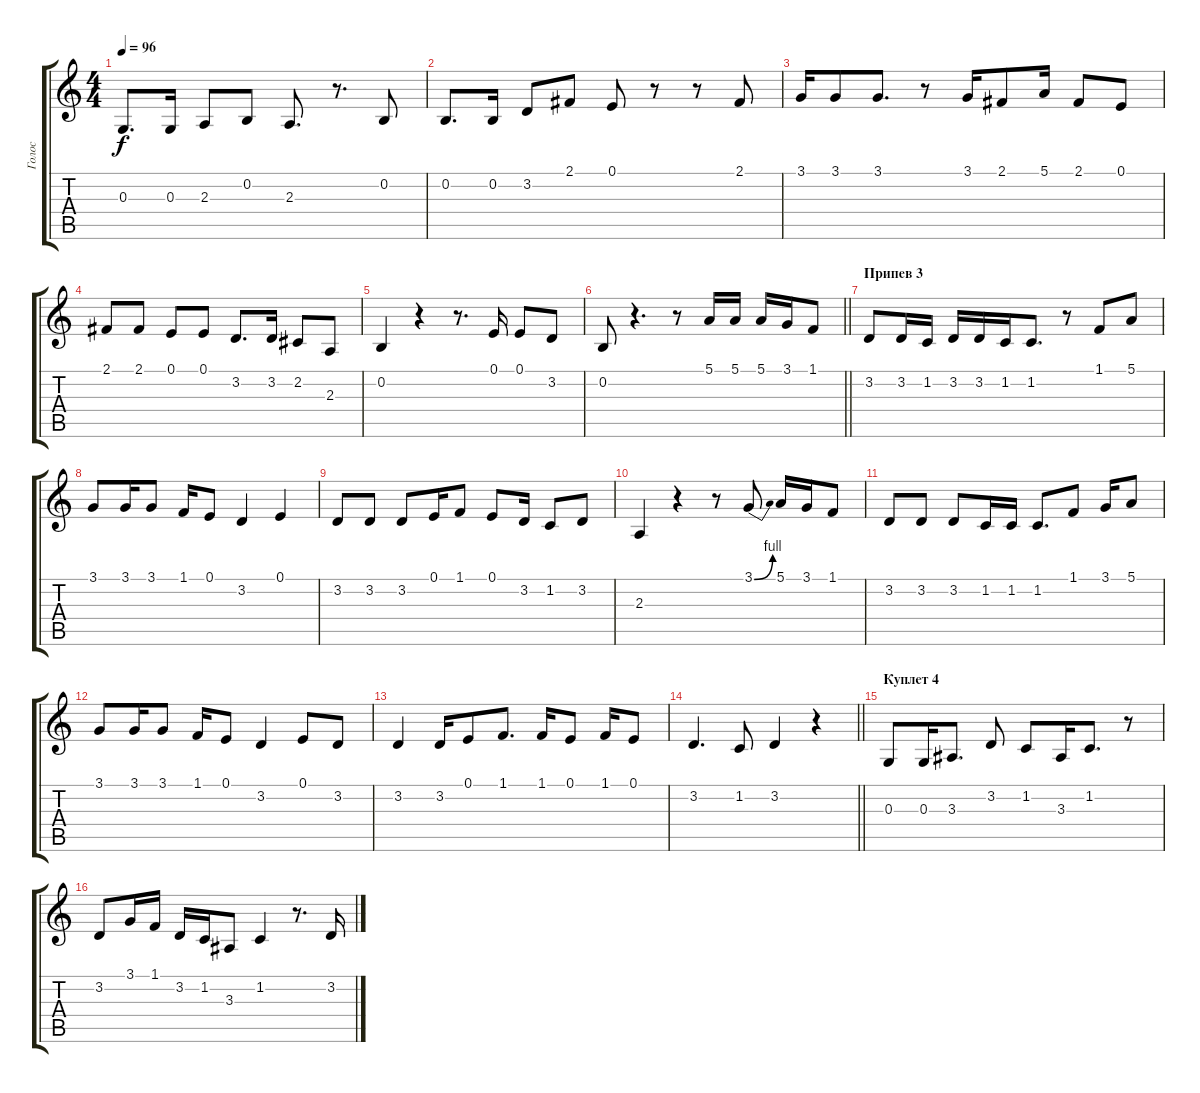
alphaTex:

\track ("Голос" "Голос") {instrument fx1rain}
\staff {score tabs}
\tuning (E4 B3 G3 D3 A2 E2) {hide}
\ts (4 4)
\tempo 96
\clef g2
\ks c
0.3.8{d dy f} 0.3.16 2.3.8 0.2.8 2.3.8{d} r.8{d} 0.2.8 |
0.2.8{d} 0.2.16 3.2.8 2.1.8 0.1.8 r.8 r.8 2.1.8 |
3.1.16 3.1.8 3.1.8{d} r.8 3.1.16 2.1.8 5.1.16 2.1.8 0.1.8 |
2.1.8 2.1.8 0.1.8 0.1.8 3.2.8{d} 3.2.16 2.2.8 2.3.8 |
0.2.4 r.4 r.8{d} 0.1.16 0.1.8 3.2.8 |
\barLineRight lightlight
0.2.8 r.4{d} r.8 5.1.16 5.1.16 5.1.16 3.1.16 1.1.8 |
\section ("" "Припев 3")
3.2.8 3.2.16 1.2.16 3.2.16 3.2.16 1.2.16 1.2.8{d} r.8 1.1.8 5.1.8 |
3.1.8 3.1.16 3.1.8 1.1.16 0.1.8 3.2.4 0.1.4 |
3.2.8 3.2.8 3.2.8 0.1.16 1.1.8 0.1.8 3.2.16 1.2.8 3.2.8 |
2.3.4 r.4 r.8 3.1{be (bend 0 0 60 4)}.8 5.1.16 3.1.16 1.1.8 |
3.2.8 3.2.8 3.2.8 1.2.16 1.2.16 1.2.8{d} 1.1.8 3.1.16 5.1.8 |
3.1.8 3.1.16 3.1.8 1.1.16 0.1.8 3.2.4 0.1.8 3.2.8 |
3.2.4 3.2.16 0.1.8 1.1.8{d} 1.1.16 0.1.8 1.1.16 0.1.8 |
\barLineRight lightlight
3.2.4{d} 1.2.8 3.2.4 r.4 |
\section ("" "Куплет 4")
0.3.8 0.3.16 3.3.8{d} 3.2.8 1.2.8 3.3.16 1.2.8{d} r.8 |
3.2.8 3.1.16 1.1.16 3.2.16 1.2.16 3.3.8 1.2.4 r.8{d} 3.2.16
